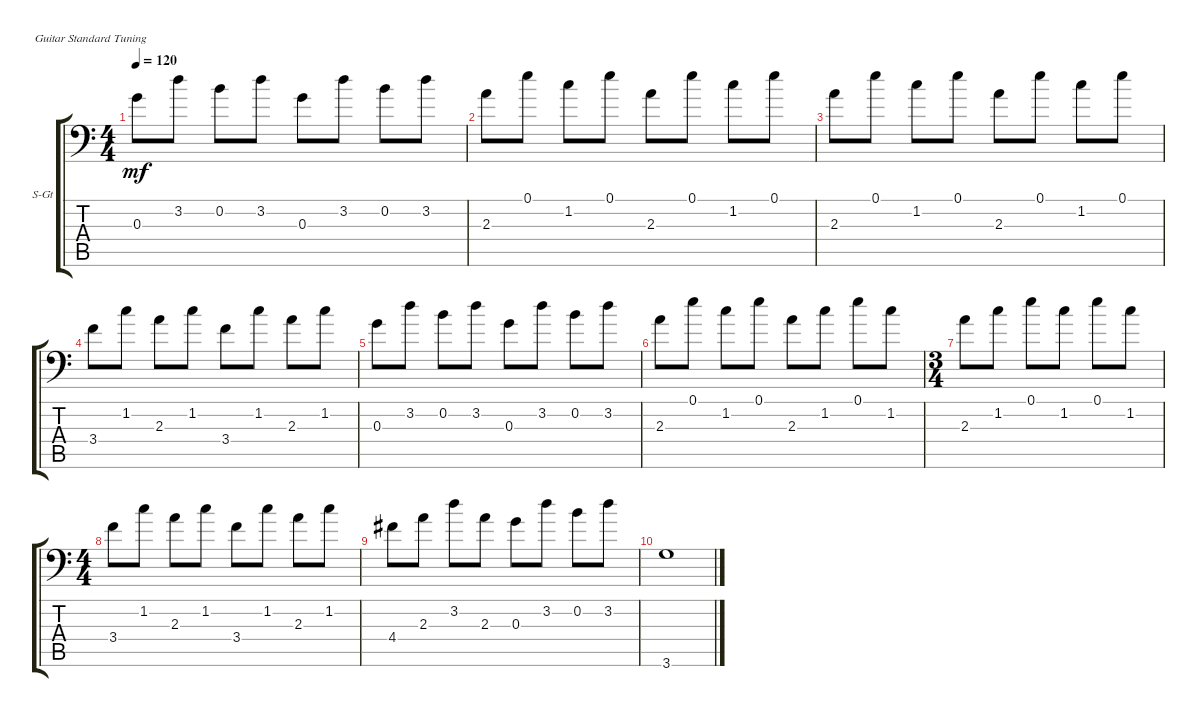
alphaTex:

\defaultSystemsLayout 4
\bracketExtendMode groupsimilarinstruments
\firstSystemTrackNameOrientation horizontal
\otherSystemsTrackNameOrientation horizontal
\track ("Rhitm Guitar" "S-Gt") {instrument acousticguitarsteel}
\staff {score tabs}
\tuning (E4 B3 G3 D3 A2 E2)
\ts (4 4)
\tempo 120
\clef f4
\scale
0.333333
\ks c
0.3.8{dy mf} 3.2.8 0.2.8 3.2.8 0.3.8 3.2.8 0.2.8 3.2.8 |
\scale
0.333333 2.3.8 0.1.8 1.2.8 0.1.8 2.3.8 0.1.8 1.2.8 0.1.8 |
\scale
0.333333 2.3.8 0.1.8 1.2.8 0.1.8 2.3.8 0.1.8 1.2.8 0.1.8 |
\scale
0.333333 3.4.8 1.2.8 2.3.8 1.2.8 3.4.8 1.2.8 2.3.8 1.2.8 |
\scale
0.333333 0.3.8 3.2.8 0.2.8 3.2.8 0.3.8 3.2.8 0.2.8 3.2.8 |
\scale
0.208191 2.3.8 0.1.8 1.2.8 0.1.8 2.3.8 1.2.8 0.1.8 1.2.8 |
\ts (3 4)
\scale
0.395904 2.3.8 1.2.8 0.1.8 1.2.8 0.1.8 1.2.8 |
\ts (4 4)
\scale
0.395904 3.4.8 1.2.8 2.3.8 1.2.8 3.4.8 1.2.8 2.3.8 1.2.8 |
4.4.8 2.3.8 3.2.8 2.3.8 0.3.8 3.2.8 0.2.8 3.2.8 |
3.6.1
